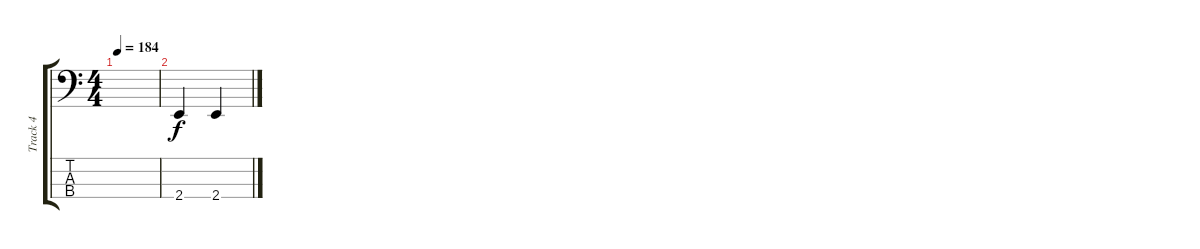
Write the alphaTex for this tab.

\track ("Track 4" "Track 4") {instrument electricbassfinger}
\staff {score tabs}
\tuning (F2 C2 G1 D1) {hide}
\ts (4 4)
\tempo 184
\clef f4
\ks c
|
2.4.4 2.4.4
